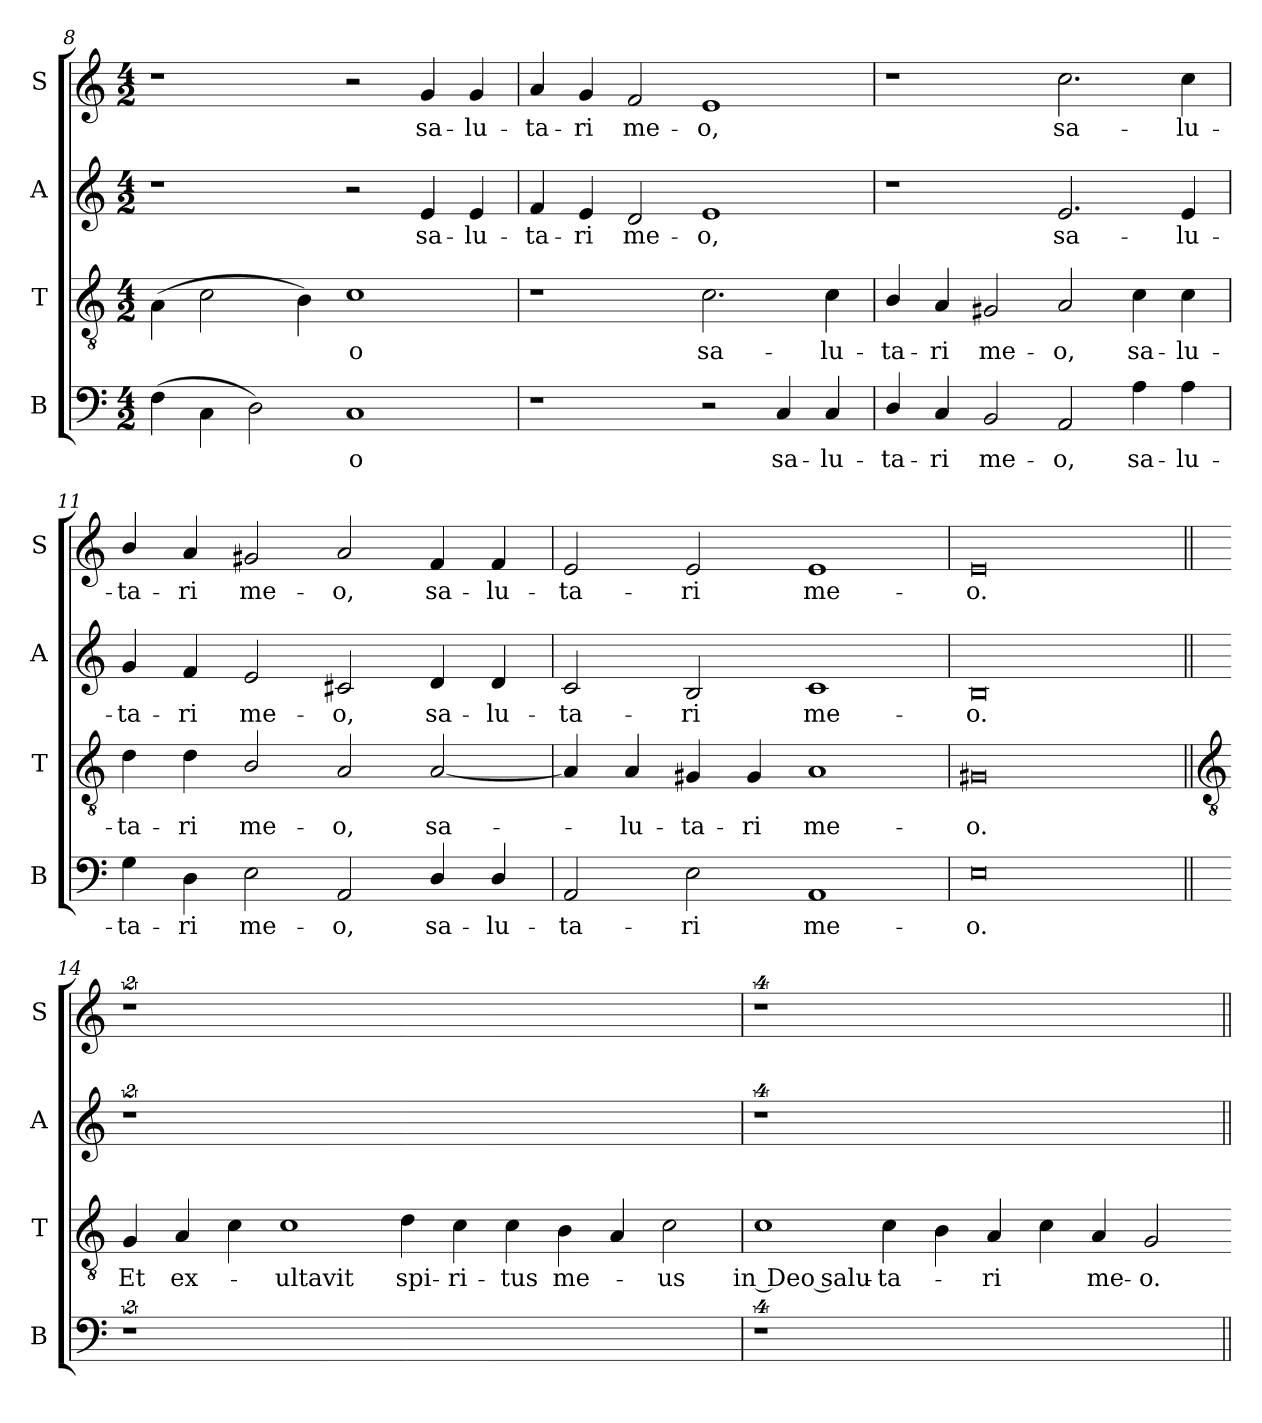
**kern	**text	**kern	**text	**kern	**text	**kern	**text
*part4	*part4	*part3	*part3	*part2	*part2	*part1	*part1
*staff4	*staff4	*staff3	*staff3	*staff2	*staff2	*staff1	*staff1
*I"B	*	*I"T	*	*I"A	*	*I"S	*
*I'B	*	*I'T	*	*I'A	*	*I'S	*
!!LO:LB:g=z
*clefF4	*	*clefGv2	*	*clefG2	*	*clefG2	*
*k[]	*	*k[]	*	*k[]	*	*k[]	*
*C:	*	*C:	*	*C:	*	*C:	*
*M4/2	*	*M4/2	*	*M4/2	*	*M4/2	*
=8	=8	=8	=8	=8	=8	=8	=8
(>4F	.	(>4A\	.	1r	.	1r	.
4C\	.	2c	.	.	.	.	.
2D\)	.	.	.	.	.	.	.
.	.	4B)	.	.	.	.	.
!	!LO:LY:b	!	!LO:LY:b	!	!	!	!
1C	o	1c	o	2r	.	2r	.
!	!	!	!	!	!LO:LY:b	!	!LO:LY:b
.	.	.	.	4e	sa-	4g	sa-
!	!	!	!	!	!LO:LY:b	!	!LO:LY:b
.	.	.	.	4e	-lu-	4g	-lu-
=9	=9	=9	=9	=9	=9	=9	=9
!	!	!	!	!	!LO:LY:b	!	!LO:LY:b
1r	.	1r	.	4f	-ta-	4a	-ta-
!	!	!	!	!	!LO:LY:b	!	!LO:LY:b
.	.	.	.	4e	-ri	4g	-ri
!	!	!	!	!	!LO:LY:b	!	!LO:LY:b
.	.	.	.	2d	me-	2f	me-
!	!	!	!LO:LY:b	!	!LO:LY:b	!	!LO:LY:b
2r	.	2.c	sa-	1e	-o,	1e	-o,
!	!LO:LY:b	!	!	!	!	!	!
4C	sa-	.	.	.	.	.	.
!	!LO:LY:b	!	!LO:LY:b	!	!	!	!
4C	-lu-	4c	-lu-	.	.	.	.
=10	=10	=10	=10	=10	=10	=10	=10
!	!LO:LY:b	!	!LO:LY:b	!	!	!	!
4D/	-ta-	4B/	-ta-	1r	.	1r	.
!	!LO:LY:b	!	!LO:LY:b	!	!	!	!
4C	-ri	4A	-ri	.	.	.	.
!	!LO:LY:b	!	!LO:LY:b	!	!	!	!
2BB	me-	2G#X	me-	.	.	.	.
!	!LO:LY:b	!	!LO:LY:b	!	!LO:LY:b	!	!LO:LY:b
2AA	-o,	2A	-o,	2.e	sa-	2.cc	sa-
!	!LO:LY:b	!	!LO:LY:b	!	!	!	!
4A	sa-	4c	sa-	.	.	.	.
!	!LO:LY:b	!	!LO:LY:b	!	!LO:LY:b	!	!LO:LY:b
4A	-lu-	4c	-lu-	4e	-lu-	4cc	-lu-
=11	=11	=11	=11	=11	=11	=11	=11
!	!LO:LY:b	!	!LO:LY:b	!	!LO:LY:b	!	!LO:LY:b
4G	-ta-	4d	-ta-	4g	-ta-	4b/	-ta-
!	!LO:LY:b	!	!LO:LY:b	!	!LO:LY:b	!	!LO:LY:b
4D	-ri	4d	-ri	4f	-ri	4a	-ri
!	!LO:LY:b	!	!LO:LY:b	!	!LO:LY:b	!	!LO:LY:b
2E	me-	2B/	me-	2e	me-	2g#X	me-
!	!LO:LY:b	!	!LO:LY:b	!	!LO:LY:b	!	!LO:LY:b
2AA	-o,	2A	-o,	2c#X	-o,	2a	-o,
!	!LO:LY:b	!	!LO:LY:b	!	!LO:LY:b	!	!LO:LY:b
4D/	sa-	[2A	sa-	4d	sa-	4f	sa-
!	!LO:LY:b	!	!	!	!LO:LY:b	!	!LO:LY:b
4D/	-lu-	.	.	4d	-lu-	4f	-lu-
=12	=12	=12	=12	=12	=12	=12	=12
!	!LO:LY:b	!	!	!	!LO:LY:b	!	!LO:LY:b
2AA	-ta-	4A]	.	2c	-ta-	2e	-ta-
!	!	!	!LO:LY:b	!	!	!	!
.	.	4A	lu-	.	.	.	.
!	!LO:LY:b	!	!LO:LY:b	!	!LO:LY:b	!	!LO:LY:b
2E	-ri	4G#X	-ta-	2B	-ri	2e	-ri
!	!	!	!LO:LY:b	!	!	!	!
.	.	4G#	-ri	.	.	.	.
!	!LO:LY:b	!	!LO:LY:b	!	!LO:LY:b	!	!LO:LY:b
1AA	me-	1A	me-	1c	me-	1e	me-
=13	=13	=13	=13	=13	=13	=13	=13
!	!LO:LY:b	!	!LO:LY:b	!	!LO:LY:b	!	!LO:LY:b
0E	-o.	0G#X	-o.	0B	-o.	0e	-o.
!!LO:LB:g=z
=14||	=14||	=14||	=14||	=14||	=14||	=14||	=14||
*	*	*clefGv2	*	*	*	*	*
!	!	!	!LO:LY:b	!	!	!	!
2%7r	.	4G	Et	2%7r	.	2%7r	.
!	!	!	!LO:LY:b	!	!	!	!
.	.	4A	ex-	.	.	.	.
.	.	4c	.	.	.	.	.
!	!	!	!LO:LY:b	!	!	!	!
.	.	1c	ultavit	.	.	.	.
!	!	!	!LO:LY:b	!	!	!	!
.	.	4d	spi-	.	.	.	.
!	!	!	!LO:LY:b	!	!	!	!
.	.	4c	-ri-	.	.	.	.
!	!	!	!LO:LY:b	!	!	!	!
.	.	4c	-tus	.	.	.	.
!	!	!	!LO:LY:b	!	!	!	!
.	.	4B	me-	.	.	.	.
.	.	4A	.	.	.	.	.
!	!	!	!LO:LY:b	!	!	!	!
.	.	2c	us	.	.	.	.
=15	=15	=15	=15	=15	=15	=15	=15
!	!	!	!LO:LY:b	!	!	!	!
4%11r	.	1c	in Deo salu-	4%11r	.	4%11r	.
!	!	!	!LO:LY:b	!	!	!	!
.	.	4c	-ta-	.	.	.	.
.	.	4B	.	.	.	.	.
!	!	!	!LO:LY:b	!	!	!	!
.	.	4A	ri	.	.	.	.
.	.	4c	.	.	.	.	.
!	!	!	!LO:LY:b	!	!	!	!
.	.	4A	me-	.	.	.	.
!	!	!	!LO:LY:b	!	!	!	!
.	.	2G	-o.	.	.	.	.
=||	=||	=-	=||	=||	=||	=||	=||
*-	*-	*-	*-	*-	*-	*-	*-
